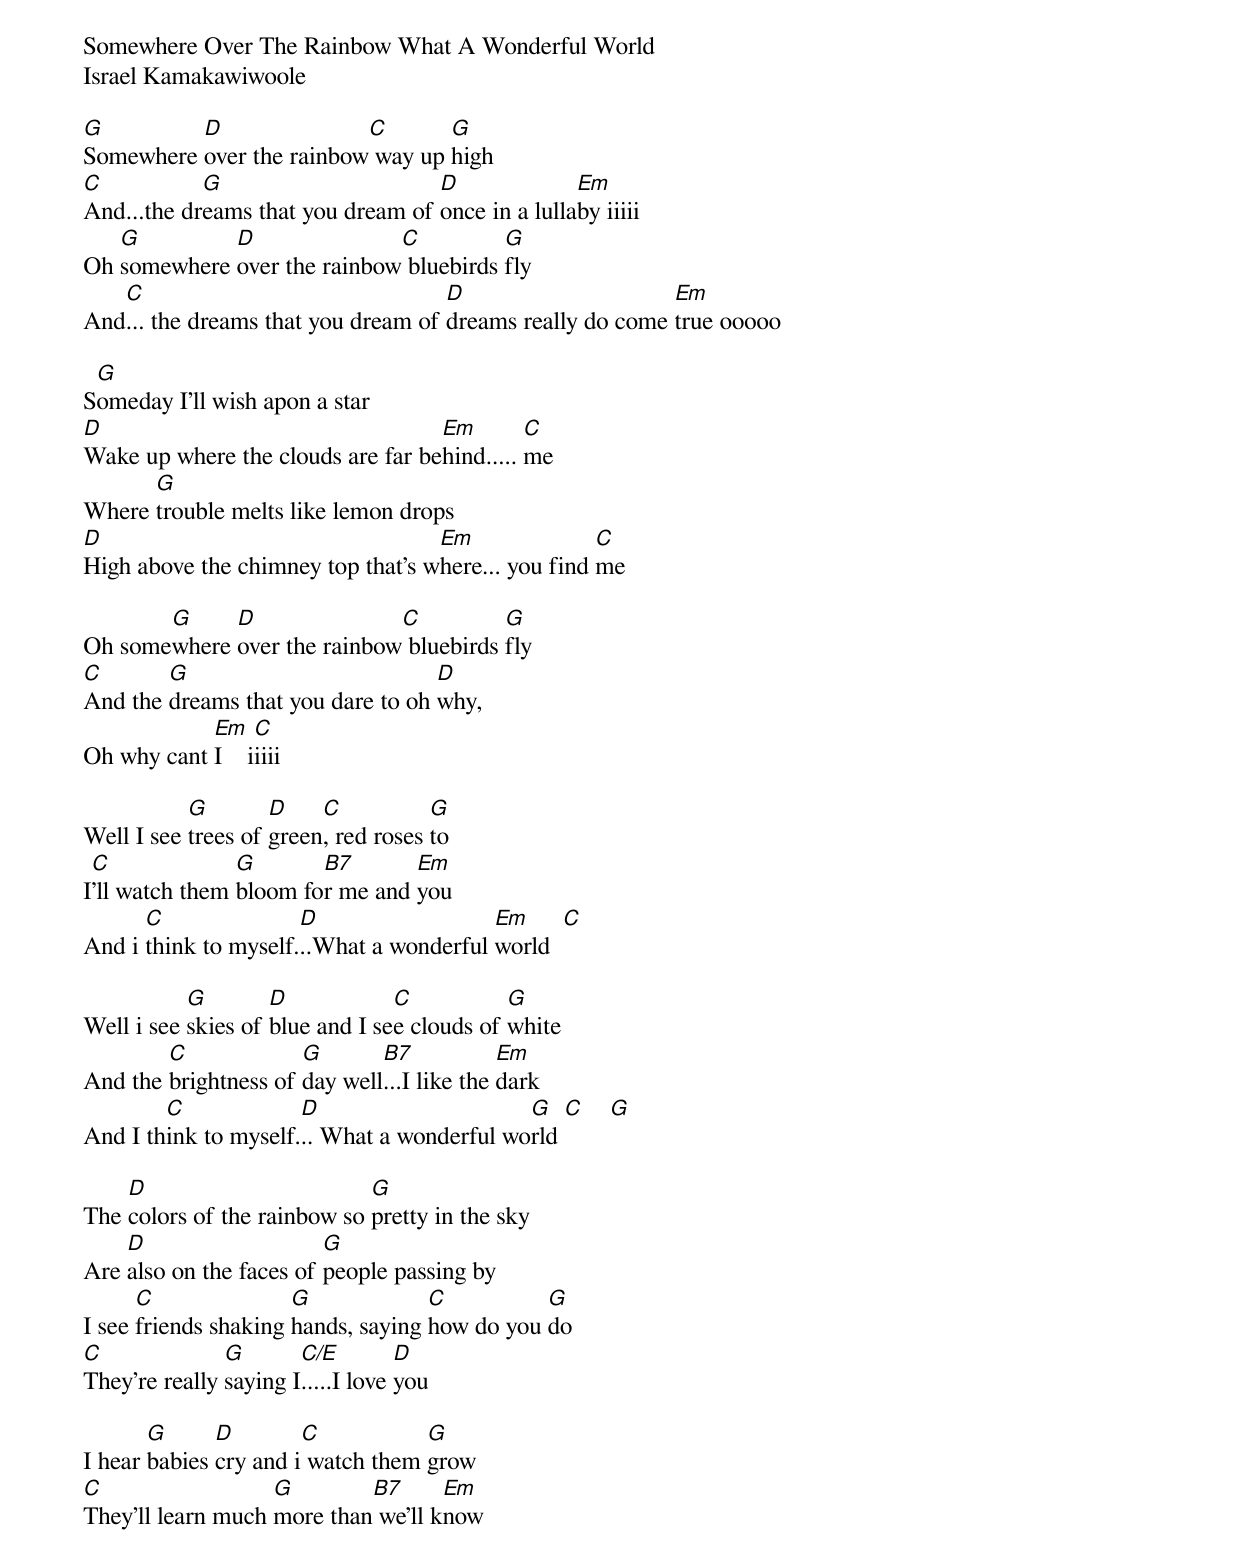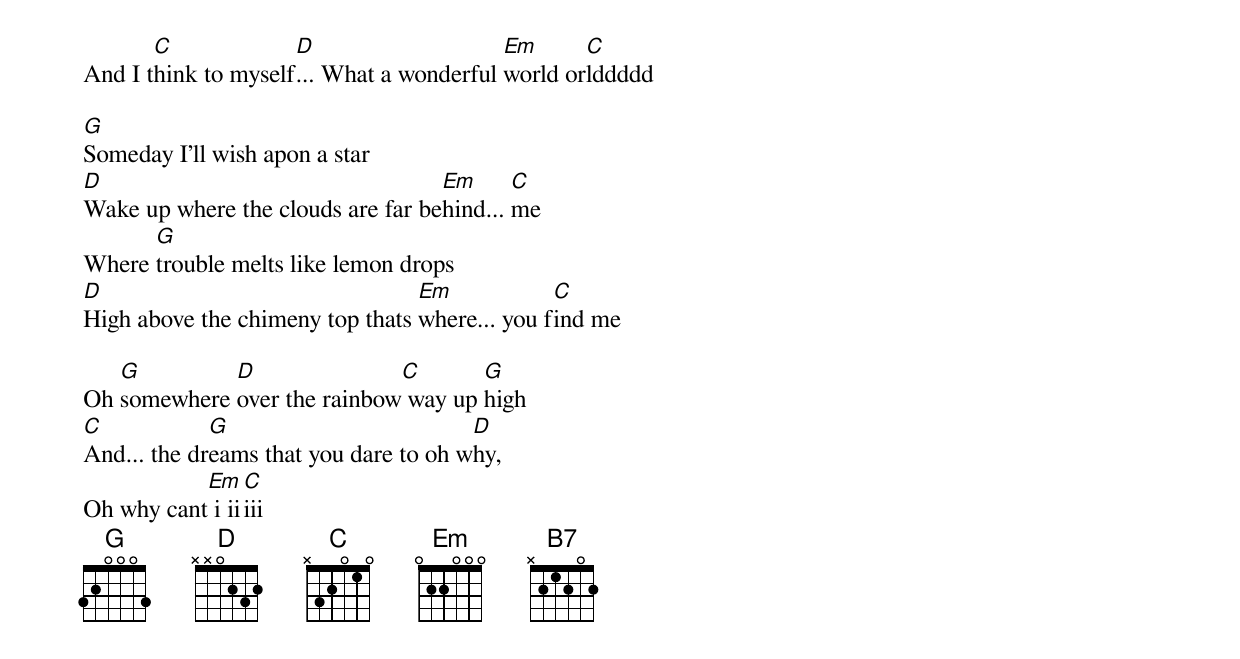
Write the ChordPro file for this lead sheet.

Somewhere Over The Rainbow What A Wonderful World
Israel Kamakawiwoole

[G]Somewhere [D]over the rainbow[C] way up [G]high
[C]And...the dr[G]eams that you dream of [D]once in a lulla[Em]by iiiii
Oh [G]somewhere [D]over the rainbow[C] bluebirds [G]fly
And[C]... the dreams that you dream of [D]dreams really do come [Em]true ooooo

S[G]omeday I'll wish apon a star
[D]Wake up where the clouds are far be[Em]hind..... [C]me
Where [G]trouble melts like lemon drops
[D]High above the chimney top that's w[Em]here... you find [C]me

Oh some[G]where [D]over the rainbow[C] bluebirds [G]fly
[C]And the [G]dreams that you dare to oh [D]why,
Oh why cant [Em]I    i[C]iiii

Well I see [G]trees of [D]green[C], red roses [G]to
I[C]'ll watch them [G]bloom fo[B7]r me and [Em]you
And i [C]think to myself.[D]..What a wonderful [Em]world  [C]

Well i see [G]skies of [D]blue and I se[C]e clouds of [G]white
And the [C]brightness of [G]day well[B7]...I like the [Em]dark
And I th[C]ink to myself.[D].. What a wonderful wo[G]rld [C]    [G]

The [D]colors of the rainbow so [G]pretty in the sky
Are [D]also on the faces of [G]people passing by
I see [C]friends shaking [G]hands, saying [C]how do you [G]do
[C]They're really [G]saying I[C/E].....I love [D]you

I hear [G]babies [D]cry and i[C] watch them [G]grow
[C]They'll learn much [G]more than[B7] we'll k[Em]now
And I t[C]hink to myself[D]... What a wonderful [Em]world or[C]lddddd

[G]Someday I'll wish apon a star
[D]Wake up where the clouds are far be[Em]hind... [C]me
Where [G]trouble melts like lemon drops
[D]High above the chimeny top thats [Em]where... you f[C]ind me

Oh [G]somewhere [D]over the rainbow[C] way up [G]high
[C]And... the dr[G]eams that you dare to oh w[D]hy,
Oh why cant[Em] i ii[C]iii
